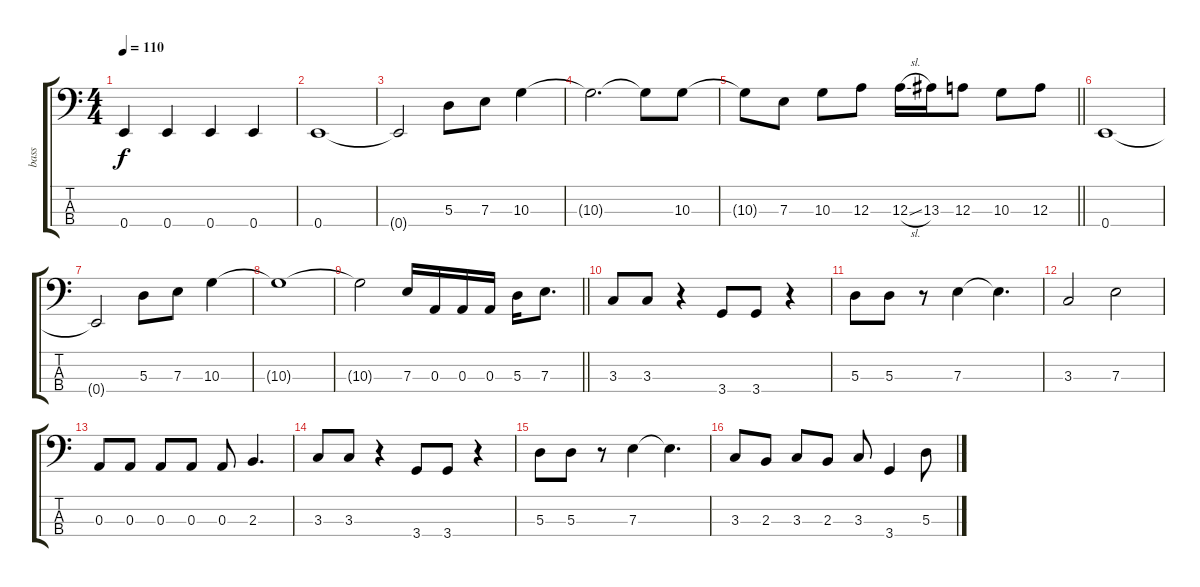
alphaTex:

\track ("bass" "bass") {instrument electricbassfinger}
\staff {score tabs}
\tuning (G2 D2 A1 E1) {hide}
\ts (4 4)
\tempo 110
\clef f4
\ks c
0.4.4{dy f} 0.4.4 0.4.4 0.4.4 |
0.4.1 |
0.4{t}.2 5.3.8 7.3.8 10.3.4 |
10.3{t}.2{d} 10.3{t}.8 10.3.8 |
\barLineRight lightlight
10.3{t}.8 7.3.8 10.3.8 12.3.8 12.3{sl}.16 13.3.16 12.3.8 10.3.8 12.3.8 |
0.4.1 |
0.4{t}.2 5.3.8 7.3.8 10.3.4 |
10.3{t}.1 |
\barLineRight lightlight
10.3{t}.2 7.3.16 0.3.16 0.3.16 0.3.16 5.3.16 7.3.8{d} |
3.3.8 3.3.8 r.4 3.4.8 3.4.8 r.4 |
5.3.8 5.3.8 r.8 7.3.4 7.3{t}.4{d} |
3.3.2 7.3.2 |
0.3.8 0.3.8 0.3.8 0.3.8 0.3.8 2.3.4{d} |
3.3.8 3.3.8 r.4 3.4.8 3.4.8 r.4 |
5.3.8 5.3.8 r.8 7.3.4 7.3{t}.4{d} |
3.3.8 2.3.8 3.3.8 2.3.8 3.3.8 3.4.4 5.3.8
